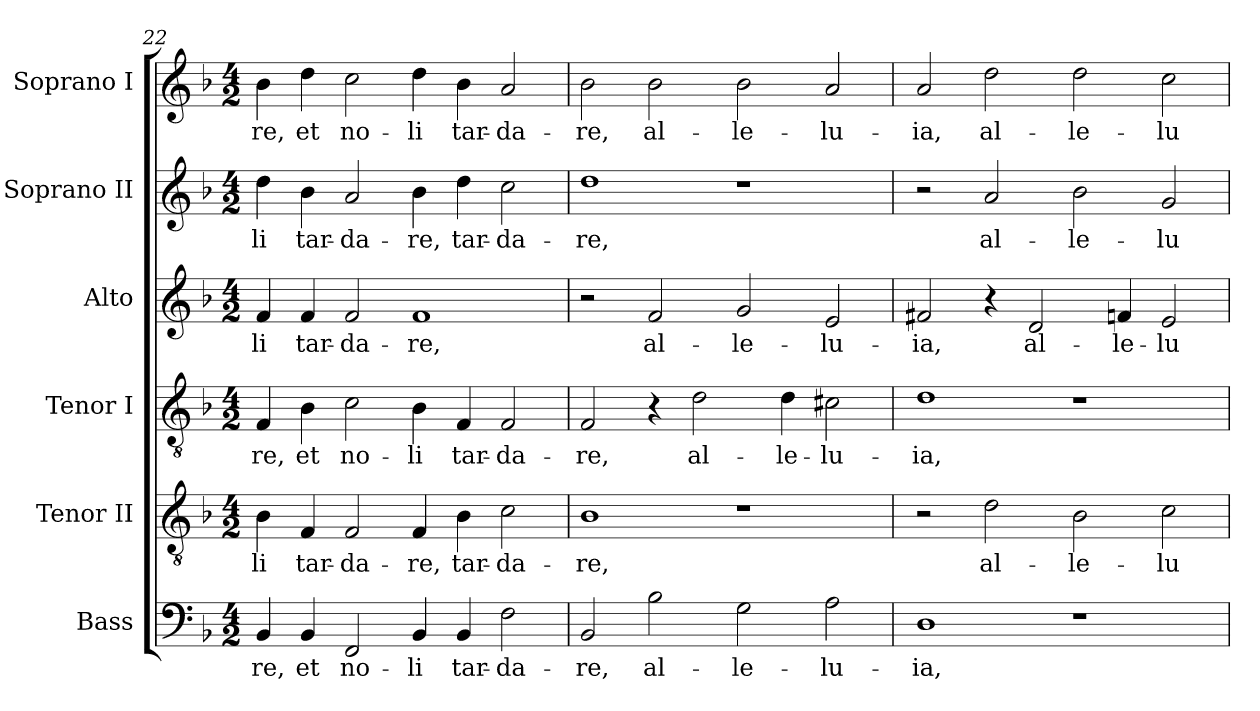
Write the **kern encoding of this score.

**kern	**text	**kern	**text	**kern	**text	**kern	**text	**kern	**text	**kern	**text
*part6	*part6	*part5	*part5	*part4	*part4	*part3	*part3	*part2	*part2	*part1	*part1
*staff6	*staff6	*staff5	*staff5	*staff4	*staff4	*staff3	*staff3	*staff2	*staff2	*staff1	*staff1
*I"Bass	*	*I"Tenor II	*	*I"Tenor I	*	*I"Alto	*	*I"Soprano II	*	*I"Soprano I	*
*clefF4	*	*clefGv2	*	*clefGv2	*	*clefG2	*	*clefG2	*	*clefG2	*
*k[b-]	*	*k[b-]	*	*k[b-]	*	*k[b-]	*	*k[b-]	*	*k[b-]	*
*F:	*	*F:	*	*F:	*	*F:	*	*F:	*	*F:	*
*M4/2	*	*M4/2	*	*M4/2	*	*M4/2	*	*M4/2	*	*M4/2	*
=22	=22	=22	=22	=22	=22	=22	=22	=22	=22	=22	=22
!	!LO:LY:b:color=#000000	!	!	!	!	!	!	!	!	!	!
!	!	!	!LO:LY:b:color=#000000	!	!	!	!	!	!	!	!
!	!	!	!	!	!LO:LY:b:color=#000000	!	!	!	!	!	!
!	!	!	!	!	!	!	!LO:LY:b:color=#000000	!	!	!	!
!	!	!	!	!	!	!	!	!	!LO:LY:b:color=#000000	!	!
!	!	!	!	!	!	!	!	!	!	!	!LO:LY:b:color=#000000
4BB-i/	-re,	4B-i\	-li	4Fi/	-re,	4fi/	-li	4ddi\	-li	4b-i\	-re,
!	!LO:LY:b:color=#000000	!	!	!	!	!	!	!	!	!	!
!	!	!	!LO:LY:b:color=#000000	!	!	!	!	!	!	!	!
!	!	!	!	!	!LO:LY:b:color=#000000	!	!	!	!	!	!
!	!	!	!	!	!	!	!LO:LY:b:color=#000000	!	!	!	!
!	!	!	!	!	!	!	!	!	!LO:LY:b:color=#000000	!	!
!	!	!	!	!	!	!	!	!	!	!	!LO:LY:b:color=#000000
4BB-i/	et	4Fi/	tar-	4B-i\	et	4fi/	tar-	4b-i\	tar-	4ddi\	et
!	!LO:LY:b:color=#000000	!	!	!	!	!	!	!	!	!	!
!	!	!	!LO:LY:b:color=#000000	!	!	!	!	!	!	!	!
!	!	!	!	!	!LO:LY:b:color=#000000	!	!	!	!	!	!
!	!	!	!	!	!	!	!LO:LY:b:color=#000000	!	!	!	!
!	!	!	!	!	!	!	!	!	!LO:LY:b:color=#000000	!	!
!	!	!	!	!	!	!	!	!	!	!	!LO:LY:b:color=#000000
2FFi/	no-	2Fi/	-da-	2ci\	no-	2fi/	-da-	2ai/	-da-	2cci\	no-
!	!LO:LY:b:color=#000000	!	!	!	!	!	!	!	!	!	!
!	!	!	!LO:LY:b:color=#000000	!	!	!	!	!	!	!	!
!	!	!	!	!	!LO:LY:b:color=#000000	!	!	!	!	!	!
!	!	!	!	!	!	!	!LO:LY:b:color=#000000	!	!	!	!
!	!	!	!	!	!	!	!	!	!LO:LY:b:color=#000000	!	!
!	!	!	!	!	!	!	!	!	!	!	!LO:LY:b:color=#000000
4BB-i/	-li	4Fi/	-re,	4B-i\	-li	1fi	-re,	4b-i\	-re,	4ddi\	-li
!	!LO:LY:b:color=#000000	!	!	!	!	!	!	!	!	!	!
!	!	!	!LO:LY:b:color=#000000	!	!	!	!	!	!	!	!
!	!	!	!	!	!LO:LY:b:color=#000000	!	!	!	!	!	!
!	!	!	!	!	!	!	!	!	!LO:LY:b:color=#000000	!	!
!	!	!	!	!	!	!	!	!	!	!	!LO:LY:b:color=#000000
4BB-i/	tar-	4B-i\	tar-	4Fi/	tar-	.	.	4ddi\	tar-	4b-i\	tar-
!	!LO:LY:b:color=#000000	!	!	!	!	!	!	!	!	!	!
!	!	!	!LO:LY:b:color=#000000	!	!	!	!	!	!	!	!
!	!	!	!	!	!LO:LY:b:color=#000000	!	!	!	!	!	!
!	!	!	!	!	!	!	!	!	!LO:LY:b:color=#000000	!	!
!	!	!	!	!	!	!	!	!	!	!	!LO:LY:b:color=#000000
2Fi\	-da-	2ci\	-da-	2Fi/	-da-	.	.	2cci\	-da-	2ai/	-da-
!!LO:PB:g=z
=23	=23	=23	=23	=23	=23	=23	=23	=23	=23	=23	=23
!	!LO:LY:b:color=#000000	!	!	!	!	!	!	!	!	!	!
!	!	!	!LO:LY:b:color=#000000	!	!	!	!	!	!	!	!
!	!	!	!	!	!LO:LY:b:color=#000000	!	!	!	!	!	!
!	!	!	!	!	!	!	!	!	!LO:LY:b:color=#000000	!	!
!	!	!	!	!	!	!	!	!	!	!	!LO:LY:b:color=#000000
2BB-i/	-re,	1B-i	-re,	2Fi/	-re,	2r	.	1ddi	-re,	2b-i\	-re,
!	!LO:LY:b:color=#000000	!	!	!	!	!	!	!	!	!	!
!	!	!	!	!	!	!	!LO:LY:b:color=#000000	!	!	!	!
!	!	!	!	!	!	!	!	!	!	!	!LO:LY:b:color=#000000
2B-i\	al-	.	.	4r	.	2fi/	al-	.	.	2b-i\	al-
!	!	!	!	!	!LO:LY:b:color=#000000	!	!	!	!	!	!
.	.	.	.	2di\	al-	.	.	.	.	.	.
!	!LO:LY:b:color=#000000	!	!	!	!	!	!	!	!	!	!
!	!	!	!	!	!	!	!LO:LY:b:color=#000000	!	!	!	!
!	!	!	!	!	!	!	!	!	!	!	!LO:LY:b:color=#000000
2Gi\	-le-	1r	.	.	.	2gi/	-le-	1r	.	2b-i\	-le-
!	!	!	!	!	!LO:LY:b:color=#000000	!	!	!	!	!	!
.	.	.	.	4di\	-le-	.	.	.	.	.	.
!	!LO:LY:b:color=#000000	!	!	!	!	!	!	!	!	!	!
!	!	!	!	!	!LO:LY:b:color=#000000	!	!	!	!	!	!
!	!	!	!	!	!	!	!LO:LY:b:color=#000000	!	!	!	!
!	!	!	!	!	!	!	!	!	!	!	!LO:LY:b:color=#000000
2Ai\	-lu-	.	.	2c#Xi\	-lu-	2ei/	-lu-	.	.	2ai/	-lu-
=24	=24	=24	=24	=24	=24	=24	=24	=24	=24	=24	=24
!	!LO:LY:b:color=#000000	!	!	!	!	!	!	!	!	!	!
!	!	!	!	!	!LO:LY:b:color=#000000	!	!	!	!	!	!
!	!	!	!	!	!	!	!LO:LY:b:color=#000000	!	!	!	!
!	!	!	!	!	!	!	!	!	!	!	!LO:LY:b:color=#000000
1Di	-ia,	2r	.	1di	-ia,	2f#Xi/	-ia,	2r	.	2ai/	-ia,
!	!	!	!LO:LY:b:color=#000000	!	!	!	!	!	!	!	!
!	!	!	!	!	!	!	!	!	!LO:LY:b:color=#000000	!	!
!	!	!	!	!	!	!	!	!	!	!	!LO:LY:b:color=#000000
.	.	2di\	al-	.	.	4r	.	2ai/	al-	2ddi\	al-
!	!	!	!	!	!	!	!LO:LY:b:color=#000000	!	!	!	!
.	.	.	.	.	.	2di/	al-	.	.	.	.
!	!	!	!LO:LY:b:color=#000000	!	!	!	!	!	!	!	!
!	!	!	!	!	!	!	!	!	!LO:LY:b:color=#000000	!	!
!	!	!	!	!	!	!	!	!	!	!	!LO:LY:b:color=#000000
1r	.	2B-i\	-le-	1r	.	.	.	2b-i\	-le-	2ddi\	-le-
!	!	!	!	!	!	!	!LO:LY:b:color=#000000	!	!	!	!
.	.	.	.	.	.	4fni/	-le-	.	.	.	.
!	!	!	!LO:LY:b:color=#000000	!	!	!	!	!	!	!	!
!	!	!	!	!	!	!	!LO:LY:b:color=#000000	!	!	!	!
!	!	!	!	!	!	!	!	!	!LO:LY:b:color=#000000	!	!
!	!	!	!	!	!	!	!	!	!	!	!LO:LY:b:color=#000000
.	.	2ci\	-lu-	.	.	2ei/	-lu-	2gi/	-lu-	2cci\	-lu-
=	=	=	=	=	=	=	=	=	=	=	=
*-	*-	*-	*-	*-	*-	*-	*-	*-	*-	*-	*-
